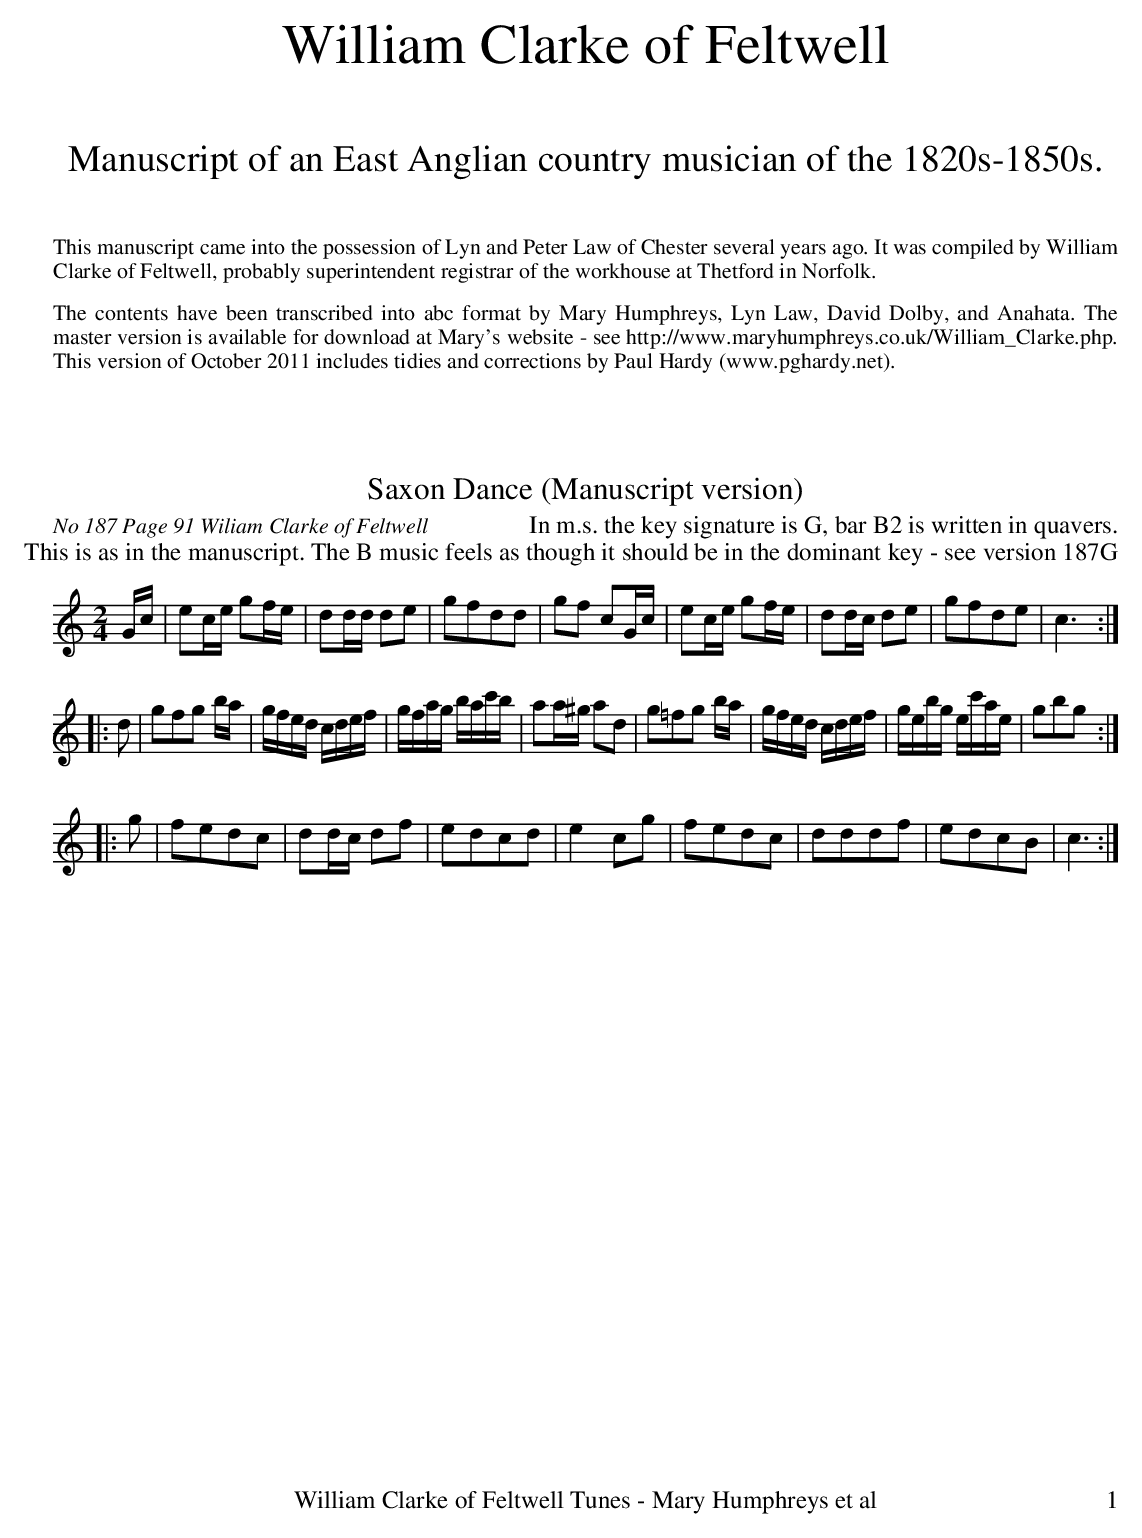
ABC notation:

X:1C
T:Saxon Dance (Manuscript version)
O:No 187 Page 91 Wiliam Clarke of Feltwell
M:2/4
L:1/16
K:C
Gc|e2ce g2fe|d2dd d2e2|g2f2d2d2|g2f2 c2Gc|e2ce g2fe|d2dc d2e2|g2f2d2e2|c6:|
|:d2|g2f2g2 ba|gfed cdef|gfag bac'b|a2a^g a2d2|g2=f2g2 ba|gfed cdef|gebg ec'ae|g2b2g2:|
|:g2|f2e2d2c2|d2dc d2f2|e2d2c2d2|e4c2g2|f2e2d2c2|d2d2d2f2|e2d2c2B2|c6:|
